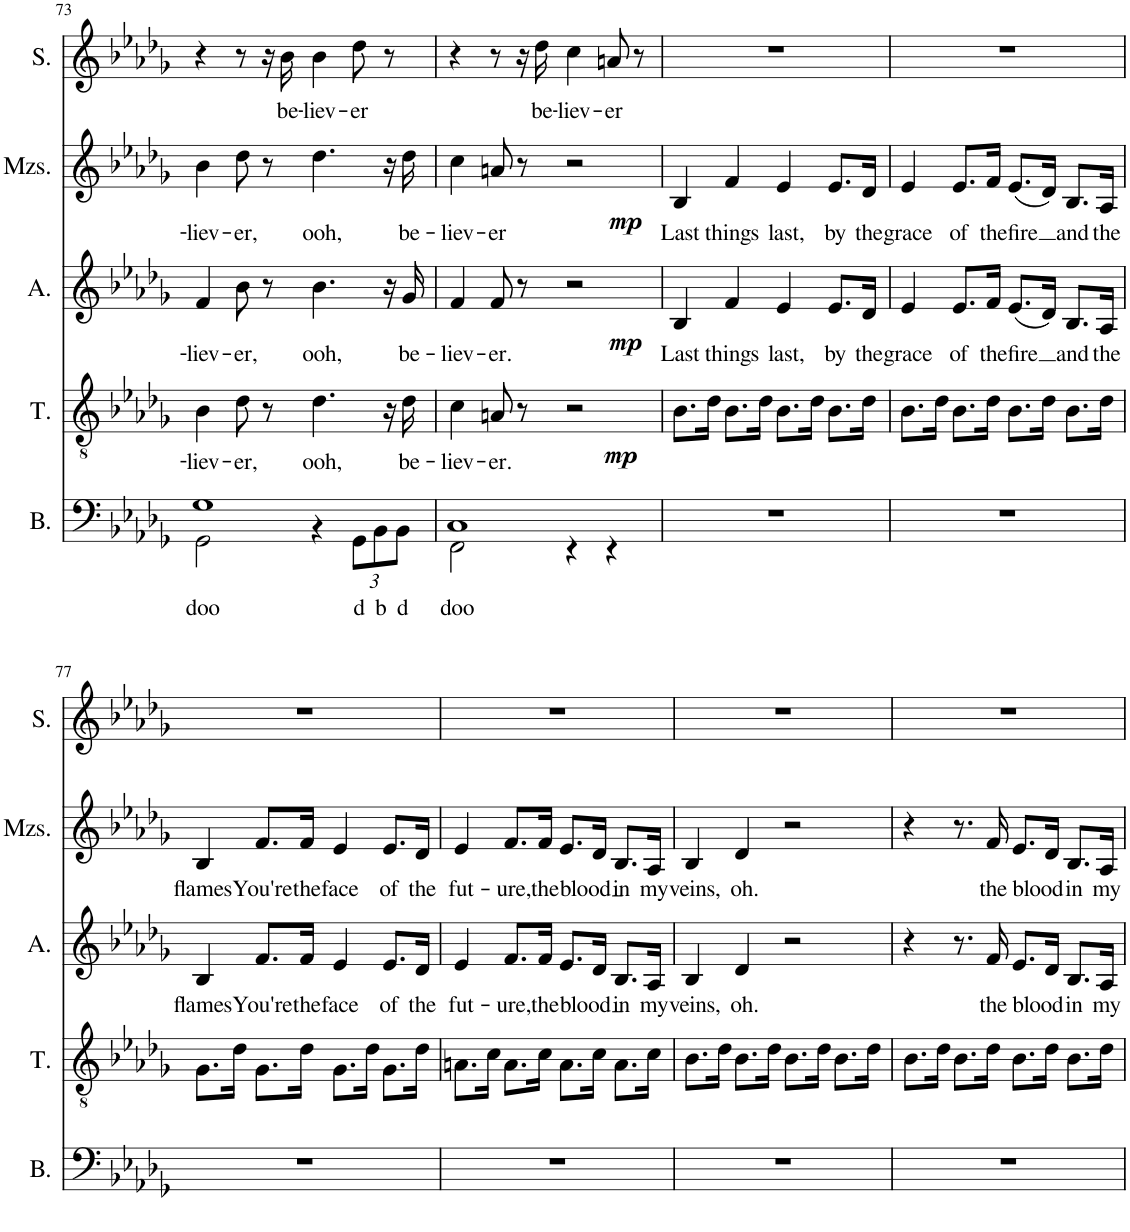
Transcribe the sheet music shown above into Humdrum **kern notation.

**kern	**text	**kern	**text	**dynam	**kern	**text	**dynam	**kern	**text	**dynam	**kern	**text
*part5	*part5	*part4	*part4	*part4	*part3	*part3	*part3	*part2	*part2	*part2	*part1	*part1
*staff5	*staff5	*staff4	*staff4	*staff4	*staff3	*staff3	*staff3	*staff2	*staff2	*staff2	*staff1	*staff1
*I"Bass	*	*I"Tenor	*	*	*I"Alt	*	*	*I"Mezzosopran	*	*	*I"Sopran	*
*I'B.	*	*I'T.	*	*	*I'A.	*	*	*I'Mzs.	*	*	*I'S.	*
!!LO:PB:g=z
*clefF4	*	*clefGv2	*	*	*clefG2	*	*	*clefG2	*	*	*clefG2	*
*k[b-e-a-d-g-]	*	*k[b-e-a-d-g-]	*	*	*k[b-e-a-d-g-]	*	*	*k[b-e-a-d-g-]	*	*	*k[b-e-a-d-g-]	*
*M4/4	*	*M4/4	*	*	*M4/4	*	*	*M4/4	*	*	*M4/4	*
=73	=73	=73	=73	=73	=73	=73	=73	=73	=73	=73	=73	=73
*^	*	*	*	*	*	*	*	*	*	*	*	*
!	!	!LO:LY:b	!	!LO:LY:b	!	!	!LO:LY:b	!	!	!LO:LY:b	!	!	!
1G-	2GG-\	doo	4B-\	-liev-	.	4f/	-liev-	.	4b-\	-liev-	.	4r	.
!	!	!	!	!LO:LY:b	!	!	!LO:LY:b	!	!	!LO:LY:b	!	!	!
.	.	.	8d-\	-er,	.	8b-\	-er,	.	8dd-\	-er,	.	8r	.
.	.	.	8r	.	.	8r	.	.	8r	.	.	16r	.
!	!	!	!	!	!	!	!	!	!	!	!	!	!LO:LY:b
.	.	.	.	.	.	.	.	.	.	.	.	16b-\	be-
!	!	!	!	!LO:LY:b	!	!	!LO:LY:b	!	!	!LO:LY:b	!	!	!LO:LY:b
.	4r	.	4.d-\	ooh,	.	4.b-\	ooh,	.	4.dd-\	ooh,	.	4b-\	-liev-
*	*Xbrackettup	*	*	*	*	*	*	*	*	*	*	*	*
!	!	!LO:LY:b	!	!	!	!	!	!	!	!	!	!	!LO:LY:b
.	12GG-\L	d	.	.	.	.	.	.	.	.	.	8dd-\	-er
!	!	!LO:LY:b	!	!	!	!	!	!	!	!	!	!	!
.	12BB-\	b	.	.	.	.	.	.	.	.	.	.	.
.	.	.	16r	.	.	16r	.	.	16r	.	.	8r	.
!	!	!LO:LY:b	!	!	!	!	!	!	!	!	!	!	!
.	12BB-\J	d	.	.	.	.	.	.	.	.	.	.	.
!	!	!	!	!LO:LY:b	!	!	!LO:LY:b	!	!	!LO:LY:b	!	!	!
.	.	.	16d-\	be-	.	16g-/	be-	.	16dd-\	be-	.	.	.
=74	=74	=74	=74	=74	=74	=74	=74	=74	=74	=74	=74	=74	=74
!	!	!LO:LY:b	!	!LO:LY:b	!	!	!LO:LY:b	!	!	!LO:LY:b	!	!	!
1C	2FF\	doo	4c\	-liev-	.	4f/	-liev-	.	4cc\	-liev-	.	4r	.
!	!	!	!	!LO:LY:b	!	!	!LO:LY:b	!	!	!LO:LY:b	!	!	!
.	.	.	8An/	-er.	.	8f/	-er.	.	8an/	-er	.	8r	.
.	.	.	8r	.	.	8r	.	.	8r	.	.	16r	.
!	!	!	!	!	!	!	!	!	!	!	!	!	!LO:LY:b
.	.	.	.	.	.	.	.	.	.	.	.	16dd-\	be-
!	!	!	!	!	!	!	!	!	!	!	!	!	!LO:LY:b
.	4r	.	2r	.	.	2r	.	.	2r	.	.	4cc\	-liev-
!	!	!	!	!	!	!	!	!	!	!	!	!	!LO:LY:b
.	4r	.	.	.	.	.	.	.	.	.	.	8an/	-er
.	.	.	.	.	.	.	.	.	.	.	.	8r	.
*v	*v	*	*	*	*	*	*	*	*	*	*	*	*
=75	=75	=75	=75	=75	=75	=75	=75	=75	=75	=75	=75	=75
!	!	!	!	!LO:DY:b	!	!LO:LY:b	!LO:DY:b	!	!LO:LY:b	!LO:DY:b	!	!
1r	.	8.B-\L	.	mp	4B-/	Last	mp	4B-/	Last	mp	1r	.
.	.	16d-\Jk	.	.	.	.	.	.	.	.	.	.
!	!	!	!	!	!	!LO:LY:b	!	!	!LO:LY:b	!	!	!
.	.	8.B-\L	.	.	4f/	things	.	4f/	things	.	.	.
.	.	16d-\Jk	.	.	.	.	.	.	.	.	.	.
!	!	!	!	!	!	!LO:LY:b	!	!	!LO:LY:b	!	!	!
.	.	8.B-\L	.	.	4e-/	last,	.	4e-/	last,	.	.	.
.	.	16d-\Jk	.	.	.	.	.	.	.	.	.	.
!	!	!	!	!	!	!LO:LY:b	!	!	!LO:LY:b	!	!	!
.	.	8.B-\L	.	.	8.e-/L	by	.	8.e-/L	by	.	.	.
!	!	!	!	!	!	!LO:LY:b	!	!	!LO:LY:b	!	!	!
.	.	16d-\Jk	.	.	16d-/Jk	the	.	16d-/Jk	the	.	.	.
=76	=76	=76	=76	=76	=76	=76	=76	=76	=76	=76	=76	=76
!	!	!	!	!	!	!LO:LY:b	!	!	!LO:LY:b	!	!	!
1r	.	8.B-\L	.	.	4e-/	grace	.	4e-/	grace	.	1r	.
.	.	16d-\Jk	.	.	.	.	.	.	.	.	.	.
!	!	!	!	!	!	!LO:LY:b	!	!	!LO:LY:b	!	!	!
.	.	8.B-\L	.	.	8.e-/L	of	.	8.e-/L	of	.	.	.
!	!	!	!	!	!	!LO:LY:b	!	!	!LO:LY:b	!	!	!
.	.	16d-\Jk	.	.	16f/Jk	the	.	16f/Jk	the	.	.	.
!	!	!	!	!	!	!LO:LY:b	!	!	!LO:LY:b	!	!	!
.	.	8.B-\L	.	.	(8.e-/L	fire	.	(8.e-/L	fire	.	.	.
.	.	16d-\Jk	.	.	16d-/Jk)	.	.	16d-/Jk)	.	.	.	.
!	!	!	!	!	!	!LO:LY:b	!	!	!LO:LY:b	!	!	!
.	.	8.B-\L	.	.	8.B-/L	and	.	8.B-/L	and	.	.	.
!	!	!	!	!	!	!LO:LY:b	!	!	!LO:LY:b	!	!	!
.	.	16d-\Jk	.	.	16A-/Jk	the	.	16A-/Jk	the	.	.	.
!!LO:LB:g=z
=77	=77	=77	=77	=77	=77	=77	=77	=77	=77	=77	=77	=77
!	!	!	!	!	!	!LO:LY:b	!	!	!LO:LY:b	!	!	!
1r	.	8.G-\L	.	.	4B-/	flames	.	4B-/	flames	.	1r	.
.	.	16d-\Jk	.	.	.	.	.	.	.	.	.	.
!	!	!	!	!	!	!LO:LY:b	!	!	!LO:LY:b	!	!	!
.	.	8.G-\L	.	.	8.f/L	You're	.	8.f/L	You're	.	.	.
!	!	!	!	!	!	!LO:LY:b	!	!	!LO:LY:b	!	!	!
.	.	16d-\Jk	.	.	16f/Jk	the	.	16f/Jk	the	.	.	.
!	!	!	!	!	!	!LO:LY:b	!	!	!LO:LY:b	!	!	!
.	.	8.G-\L	.	.	4e-/	face	.	4e-/	face	.	.	.
.	.	16d-\Jk	.	.	.	.	.	.	.	.	.	.
!	!	!	!	!	!	!LO:LY:b	!	!	!LO:LY:b	!	!	!
.	.	8.G-\L	.	.	8.e-/L	of	.	8.e-/L	of	.	.	.
!	!	!	!	!	!	!LO:LY:b	!	!	!LO:LY:b	!	!	!
.	.	16d-\Jk	.	.	16d-/Jk	the	.	16d-/Jk	the	.	.	.
=78	=78	=78	=78	=78	=78	=78	=78	=78	=78	=78	=78	=78
!	!	!	!	!	!	!LO:LY:b	!	!	!LO:LY:b	!	!	!
1r	.	8.An\L	.	.	4e-/	fut-	.	4e-/	fut-	.	1r	.
.	.	16c\Jk	.	.	.	.	.	.	.	.	.	.
!	!	!	!	!	!	!LO:LY:b	!	!	!LO:LY:b	!	!	!
.	.	8.A\L	.	.	8.f/L	-ure,	.	8.f/L	-ure,	.	.	.
!	!	!	!	!	!	!LO:LY:b	!	!	!LO:LY:b	!	!	!
.	.	16c\Jk	.	.	16f/Jk	the	.	16f/Jk	the	.	.	.
!	!	!	!	!	!	!LO:LY:b	!	!	!LO:LY:b	!	!	!
.	.	8.A\L	.	.	8.e-/L	blood	.	8.e-/L	blood	.	.	.
.	.	16c\Jk	.	.	16d-/Jk	.	.	16d-/Jk	.	.	.	.
!	!	!	!	!	!	!LO:LY:b	!	!	!LO:LY:b	!	!	!
.	.	8.A\L	.	.	8.B-/L	in	.	8.B-/L	in	.	.	.
!	!	!	!	!	!	!LO:LY:b	!	!	!LO:LY:b	!	!	!
.	.	16c\Jk	.	.	16A-/Jk	my	.	16A-/Jk	my	.	.	.
=79	=79	=79	=79	=79	=79	=79	=79	=79	=79	=79	=79	=79
!	!	!	!	!	!	!LO:LY:b	!	!	!LO:LY:b	!	!	!
1r	.	8.B-\L	.	.	4B-/	veins,	.	4B-/	veins,	.	1r	.
.	.	16d-\Jk	.	.	.	.	.	.	.	.	.	.
!	!	!	!	!	!	!LO:LY:b	!	!	!LO:LY:b	!	!	!
.	.	8.B-\L	.	.	4d-/	oh.	.	4d-/	oh.	.	.	.
.	.	16d-\Jk	.	.	.	.	.	.	.	.	.	.
.	.	8.B-\L	.	.	2r	.	.	2r	.	.	.	.
.	.	16d-\Jk	.	.	.	.	.	.	.	.	.	.
.	.	8.B-\L	.	.	.	.	.	.	.	.	.	.
.	.	16d-\Jk	.	.	.	.	.	.	.	.	.	.
=80	=80	=80	=80	=80	=80	=80	=80	=80	=80	=80	=80	=80
1r	.	8.B-\L	.	.	4r	.	.	4r	.	.	1r	.
.	.	16d-\Jk	.	.	.	.	.	.	.	.	.	.
.	.	8.B-\L	.	.	8.r	.	.	8.r	.	.	.	.
!	!	!	!	!	!	!LO:LY:b	!	!	!LO:LY:b	!	!	!
.	.	16d-\Jk	.	.	16f/	the	.	16f/	the	.	.	.
!	!	!	!	!	!	!LO:LY:b	!	!	!LO:LY:b	!	!	!
.	.	8.B-\L	.	.	8.e-/L	blood	.	8.e-/L	blood	.	.	.
.	.	16d-\Jk	.	.	16d-/Jk	.	.	16d-/Jk	.	.	.	.
!	!	!	!	!	!	!LO:LY:b	!	!	!LO:LY:b	!	!	!
.	.	8.B-\L	.	.	8.B-/L	in	.	8.B-/L	in	.	.	.
!	!	!	!	!	!	!LO:LY:b	!	!	!LO:LY:b	!	!	!
.	.	16d-\Jk	.	.	16A-/Jk	my	.	16A-/Jk	my	.	.	.
=	=	=	=	=	=	=	=	=	=	=	=	=
*-	*-	*-	*-	*-	*-	*-	*-	*-	*-	*-	*-	*-
